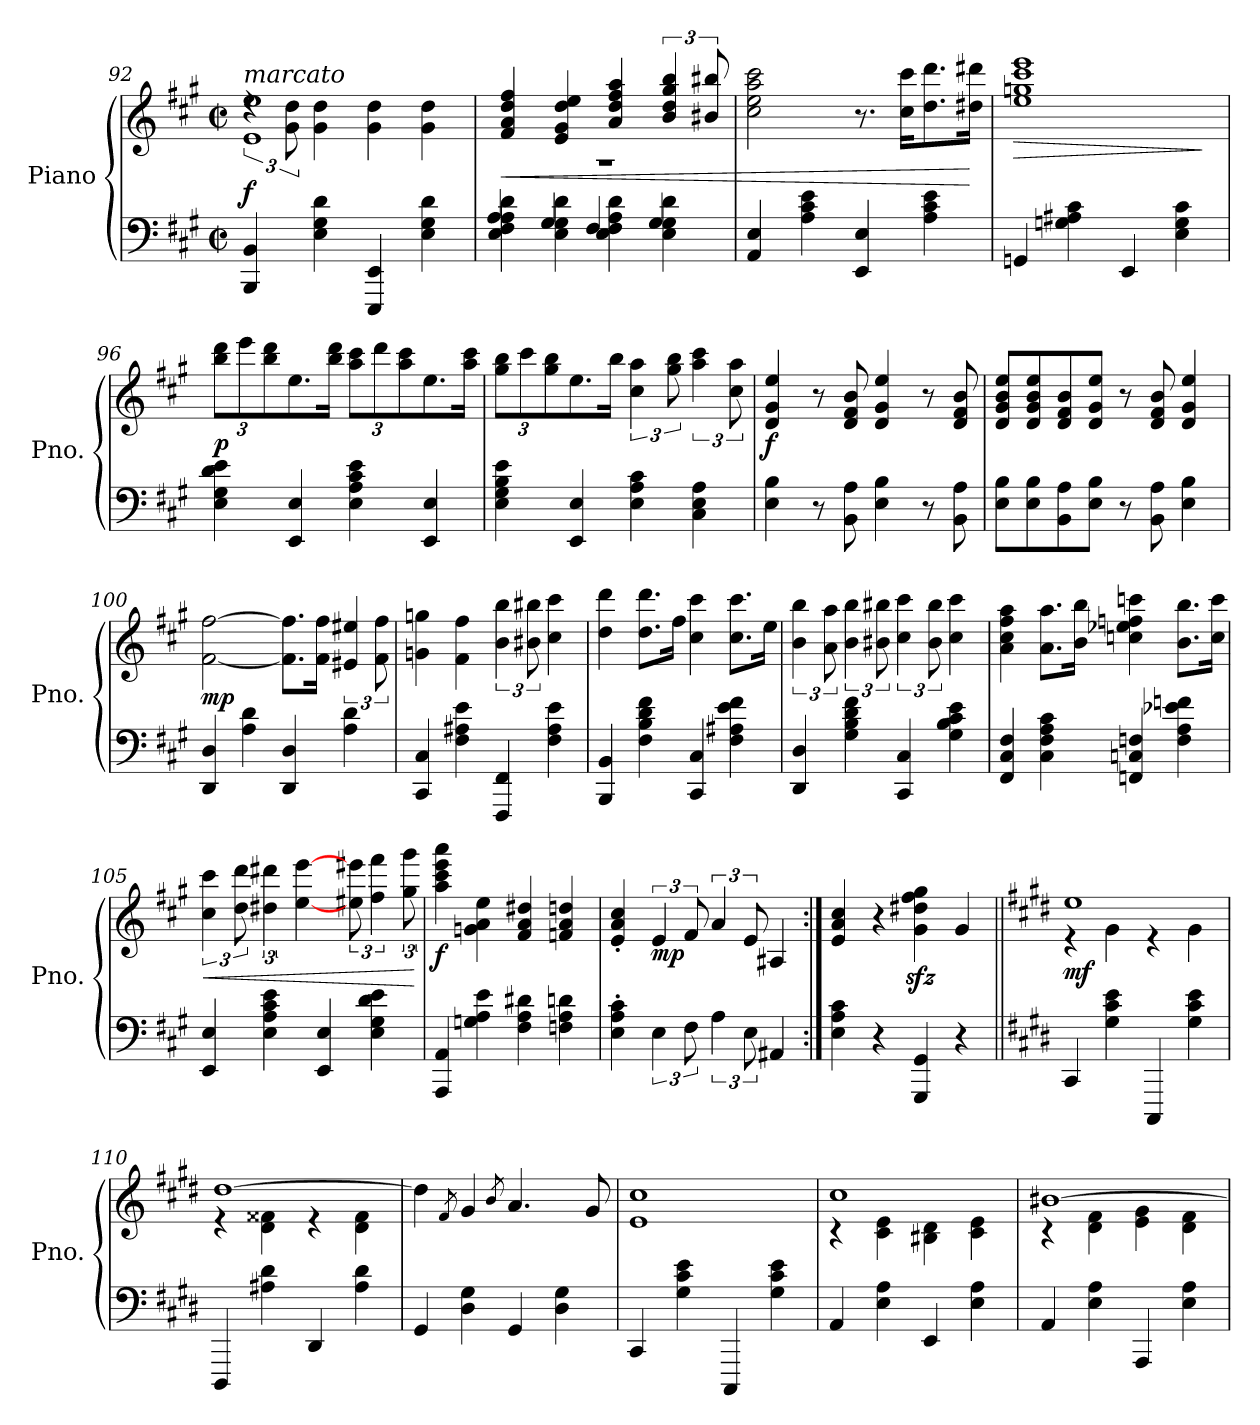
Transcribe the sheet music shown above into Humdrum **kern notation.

**kern	**kern	**dynam
*part1	*part1	*part1
*staff2	*staff1	*staff1/2
*I"Piano	*	*
*I'Pno.	*	*
!!LO:LB:g=z
*clefF4	*clefG2	*
*k[f#c#g#]	*k[f#c#g#]	*
*M2/2	*M2/2	*
*met(c|)	*met(c|)	*
=92	=92	=92
*	*^	*
!	!LO:TX:a:i:t=marcato	!	!
!	!	!	!LO:DY:b
4BBB/ 4BB/	1e 1ee	6rdd	f
.	.	12g#\ 12dd\	.
4E\ 4G#\ 4d\	.	4g#\ 4dd\	.
4EEE/ 4EE/	.	4g#\ 4dd\	.
4E\ 4G#\ 4d\	.	4g#\ 4dd\	.
=93	=93	=93	=93
*^	*	*	*
!	!	!	!	!LO:HP:b
4E\ 4F#\ 4A\ 4d\	4A/	4f#/ 4a/ 4dd/ 4ff#/	1r	<
4E\ 4G#\ 4d\	4G#/	4e/ 4g#/ 4dd/ 4ee/	.	.
4E\ 4F#\ 4A\ 4d\	4F#/	4a/ 4dd/ 4ff#/ 4aa/	.	.
4E\ 4G#\ 4d\	4G#/	6b/ 6dd/ 6gg#/ 6bb/	.	.
.	.	12b#X/ 12bb#X/	.	.
*v	*v	*	*	*
*	*v	*v	*
=94	=94	=94
4AA/ 4E/	2cc#\ 2ee\ 2aa\ 2ccc#\	.
4A\ 4c#\ 4e\	.	.
4EE/ 4E/	8.r	.
.	16cc#\ 16ccc#\KL	.
4A\ 4c#\ 4e\	8.dd\ 8.ddd\	.
.	16dd#X\ 16ddd#X\Jk	[
=95	=95	=95
!	!	!LO:HP:b
4GGn/	1ee 1ggn 1ccc# 1eee	>
4Gn\ 4A#X\ 4c#\	.	.
4EE/	.	.
4E\ 4G\ 4c#\	.	.
.	.	]
!!LO:LB:g=z
=96	=96	=96
*	*Xbrackettup	*
!	!	!LO:DY:b
4E\ 4G#\ 4d\ 4e\	12bb\ 12ddd\L	p
.	12eee\	.
.	12bb\ 12ddd\	.
4EE/ 4E/	8.ee\	.
.	16bb\ 16ddd\Jk	.
4E\ 4A\ 4c#\ 4e\	12aa\ 12ccc#\L	.
.	12ddd\	.
.	12aa\ 12ccc#\	.
4EE/ 4E/	8.ee\	.
.	16aa\ 16ccc#\Jk	.
=97	=97	=97
4E\ 4G#\ 4B\ 4e\	12gg#\ 12bb\L	.
.	12ccc#\	.
.	12gg#\ 12bb\	.
4EE/ 4E/	8.ee\	.
.	16bb\Jk	.
*	*brackettup	*
4E\ 4A\ 4c#\	6cc#\ 6aa\	.
.	12gg#\ 12bb\	.
4C#\ 4E\ 4A\	6aa\ 6ccc#\	.
.	12cc#\ 12aa\	.
=98	=98	=98
!	!	!LO:DY:b
4E\ 4B\	4d/ 4g#/ 4ee/	f
8r	8r	.
8BB\ 8A\	8d/ 8f#/ 8b/	.
4E\ 4B\	4d/ 4g#/ 4ee/	.
8r	8r	.
8BB\ 8A\	8d/ 8f#/ 8b/	.
=99	=99	=99
8E\ 8B\L	8d/ 8g#/ 8b/ 8ee/L	.
8E\ 8B\	8d/ 8g#/ 8b/ 8ee/	.
8BB\ 8A\	8d/ 8f#/ 8b/	.
8E\ 8B\J	8d/ 8g#/ 8ee/J	.
8r	8r	.
8BB\ 8A\	8d/ 8f#/ 8b/	.
4E\ 4B\	4d/ 4g#/ 4ee/	.
!!LO:LB:g=z
=100	=100	=100
!	!	!LO:DY:b
4DD/ 4D/	[2f#\ [2ff#\	mp
4A\ 4d\	.	.
4DD/ 4D/	8.f#\] 8.ff#\]L	.
.	16f#\ 16ff#\Jk	.
4A\ 4d\	6e#X/ 6ee#X/	.
.	12f#\ 12ff#\	.
=101	=101	=101
4CC#/ 4C#/	4gn\ 4ggn\	.
4F#\ 4A#X\ 4e\	4f#\ 4ff#\	.
4FFF#/ 4FF#/	6b\ 6bb\	.
.	12b#X\ 12bb#X\	.
4F#\ 4A#\ 4e\	4cc#\ 4ccc#\	.
=102	=102	=102
4BBB/ 4BB/	4dd\ 4ddd\	.
4F#\ 4B\ 4d\ 4f#\	8.dd\ 8.ddd\L	.
.	16ff#\Jk	.
4CC#/ 4C#/	4cc#\ 4ccc#\	.
4F#\ 4A#X\ 4e\ 4f#\	8.cc#\ 8.ccc#\L	.
.	16ee\Jk	.
=103	=103	=103
4DD/ 4D/	6b\ 6bb\	.
.	12a\ 12aa\	.
4G#\ 4B\ 4d\ 4f#\	6b\ 6bb\	.
.	12b#X\ 12bb#X\	.
4CC#/ 4C#/	6cc#\ 6ccc#\	.
.	12b#\ 12bb#\	.
4G#\ 4B\ 4c#\ 4e\	4cc#\ 4ccc#\	.
!!LO:PB:g=z
=104	=104	=104
4FF#/ 4C#/ 4F#/	4a\ 4cc#\ 4ff#\ 4aa\	.
4C#\ 4F#\ 4A\ 4c#\	8.a\ 8.aa\L	.
.	16b\ 16bb\Jk	.
4FFn/ 4Cn/ 4Fn/	4ccn\ 4ee-X\ 4ffn\ 4cccn\	.
4F\ 4A\ 4e-X\ 4fn\	8.b\ 8.bb\L	.
.	16cc\ 16ccc\Jk	.
=105	=105	=105
!	!	!LO:HP:b
4EE/ 4E/	6cc#\ 6ccc#\	<
.	12dd\ 12ddd\	.
4E\ 4A\ 4c#\ 4e\	6dd#X\ 6ddd#X\	.
.	[4ee\ [4eee\	.
4EE/ 4E/	.	.
.	12ee#X\ 12eee#X\	.
4E\ 4G#\ 4d\ 4e\	6ff#\ 6fff#\	.
.	12gg#\ 12ggg#\	.
.	.	[
=106	=106	=106
!	!	!LO:DY:b
4AAA/ 4AA/	4aa\ 4ccc#\ 4eee\ 4aaa\	f
4Gn\ 4A\ 4e\	4gn\ 4a\ 4ee\	.
4F#\ 4A\ 4d#X\	4f#/ 4a/ 4dd#X/	.
4Fn\ 4A\ 4dn\	4fn/ 4a/ 4ddn/	.
=107	=107	=107
4E\' 4A\' 4c#\'	4e/' 4a/' 4cc#/'	.
!	!	!LO:DY:b
6E\	6e/	mp
12F#\	12f#/	.
6A\	6a/	.
12E\	12e/	.
4AA#X/	4A#X/	.
!!LO:LB:g=z
=108:|!	=108:|!	=108:|!
4E\ 4A\ 4c#\	4e/ 4a/ 4cc#/	.
4r	4r	.
4GGG#/ 4GG#/	4g#\zz< 4dd#X\zz< 4ff#\zz< 4gg#\zz<	.
4r	4g#/	.
=109||	=109||	=109||
*k[f#c#g#d#]	*k[f#c#g#d#]	*
*	*MM228	*
*	*^	*
!	!	!	!LO:DY:b
4CC#/	1ee	4r	mf
4G#\ 4c#\ 4e\	.	4g#\	.
4CCC#/	.	4r	.
4G#\ 4c#\ 4e\	.	4g#\	.
=110	=110	=110	=110
4DDD#/	[1dd#	4r	.
4A#X\ 4d#\	.	4d#\ 4f##X\	.
4DD#/	.	4r	.
4A#\ 4d#\	.	4d#\ 4f##\	.
*	*v	*v	*
=111	=111	=111
4GG#/	4dd#\]	.
.	8qf#/	.
4D#\ 4G#\	4g#/	.
.	8qb/	.
4GG#/	4.a/	.
4D#\ 4G#\	.	.
.	8g#/	.
=112	=112	=112
4CC#/	1e 1cc#	.
4G#\ 4c#\ 4e\	.	.
4CCC#/	.	.
4G#\ 4c#\ 4e\	.	.
=113	=113	=113
*	*^	*
4AA/	1cc#	4r	.
4E\ 4A\	.	4c#\ 4e\	.
4EE/	.	4B#X\ 4d#\	.
4E\ 4A\	.	4c#\ 4e\	.
=114	=114	=114	=114
4AA/	[1b#X	4r	.
4E\ 4A\	.	4d#\ 4f#\	.
4AAA/	.	4e\ 4g#\	.
4E\ 4A\	.	4d#\ 4f#\	.
*	*v	*v	*
=	=	=
*-	*-	*-
